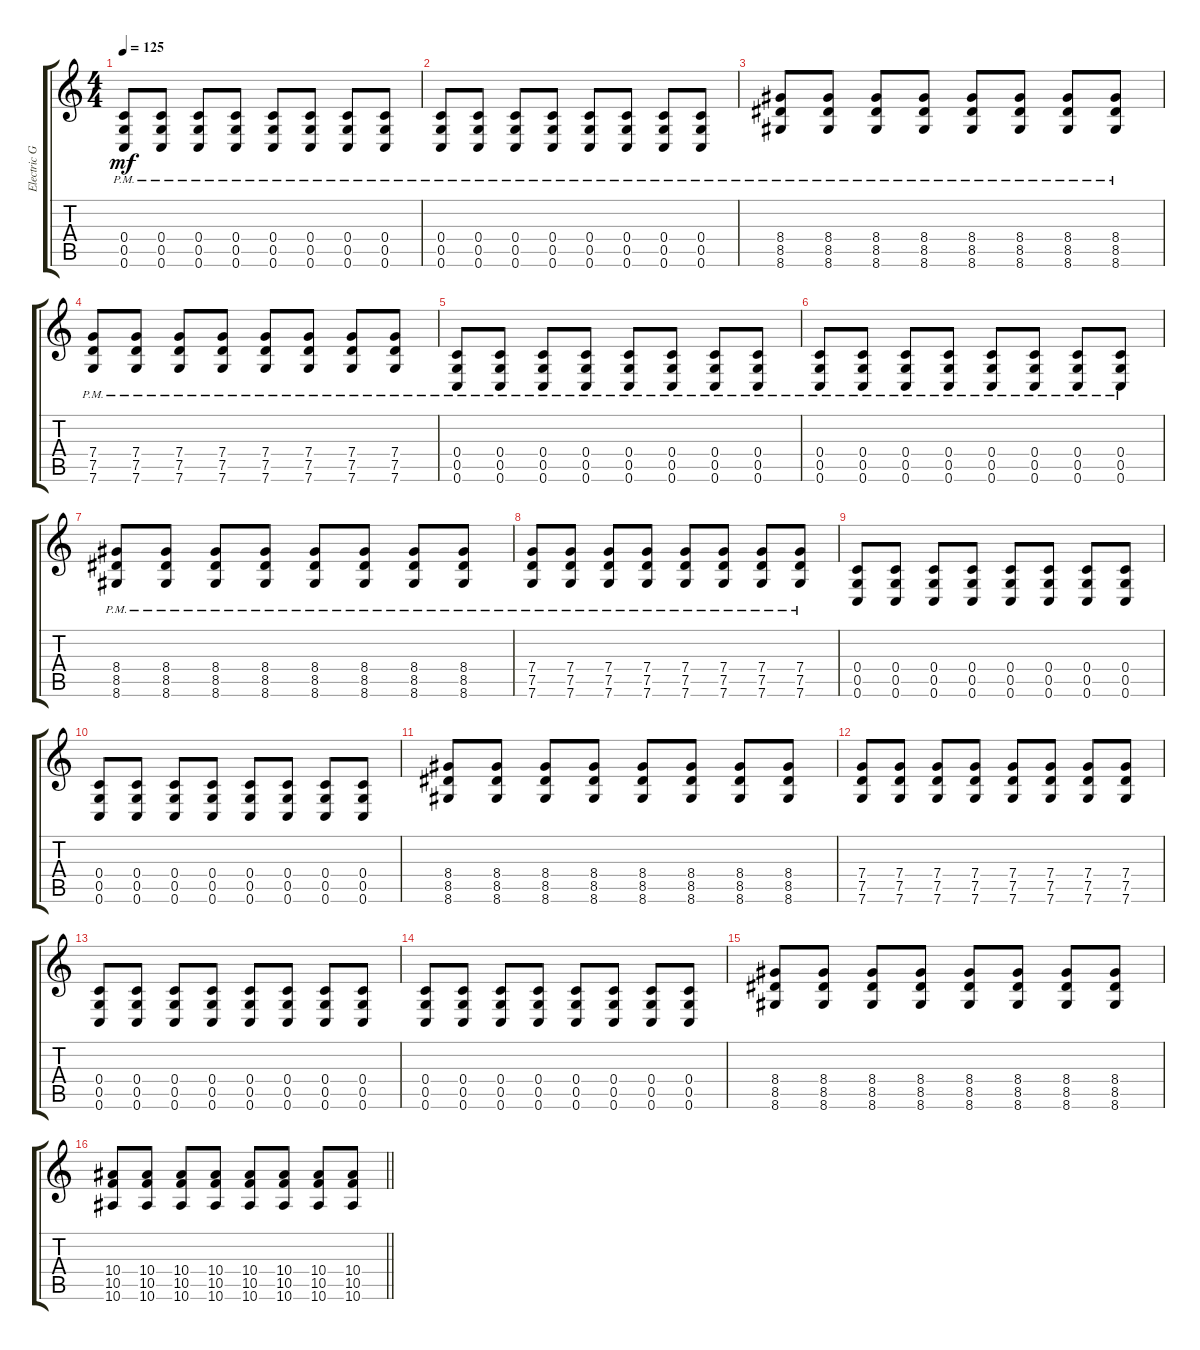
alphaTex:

\track ("Electric Guitar" "Electric G") {instrument distortionguitar}
\staff {score tabs}
\tuning (D4 A3 F3 C3 G2 C2) {hide}
\ts (4 4)
\tempo 125
\clef g2
\ks c
(0.4{pm} 0.5{pm} 0.6{pm}).8{dy mf} (0.4{pm} 0.5{pm} 0.6{pm}).8 (0.4{pm} 0.5{pm} 0.6{pm}).8 (0.4{pm} 0.5{pm} 0.6{pm}).8 (0.4{pm} 0.5{pm} 0.6{pm}).8 (0.4{pm} 0.5{pm} 0.6{pm}).8 (0.4{pm} 0.5{pm} 0.6{pm}).8 (0.4{pm} 0.5{pm} 0.6{pm}).8 |
(0.4{pm} 0.5{pm} 0.6{pm}).8 (0.4{pm} 0.5{pm} 0.6{pm}).8 (0.4{pm} 0.5{pm} 0.6{pm}).8 (0.4{pm} 0.5{pm} 0.6{pm}).8 (0.4{pm} 0.5{pm} 0.6{pm}).8 (0.4{pm} 0.5{pm} 0.6{pm}).8 (0.4{pm} 0.5{pm} 0.6{pm}).8 (0.4{pm} 0.5{pm} 0.6{pm}).8 |
(8.4{pm} 8.5{pm} 8.6{pm}).8 (8.4{pm} 8.5{pm} 8.6{pm}).8 (8.4{pm} 8.5{pm} 8.6{pm}).8 (8.4{pm} 8.5{pm} 8.6{pm}).8 (8.4{pm} 8.5{pm} 8.6{pm}).8 (8.4{pm} 8.5{pm} 8.6{pm}).8 (8.4{pm} 8.5{pm} 8.6{pm}).8 (8.4{pm} 8.5{pm} 8.6{pm}).8 |
(7.4{pm} 7.5{pm} 7.6{pm}).8 (7.4{pm} 7.5{pm} 7.6{pm}).8 (7.4{pm} 7.5{pm} 7.6{pm}).8 (7.4{pm} 7.5{pm} 7.6{pm}).8 (7.4{pm} 7.5{pm} 7.6{pm}).8 (7.4{pm} 7.5{pm} 7.6{pm}).8 (7.4{pm} 7.5{pm} 7.6{pm}).8 (7.4{pm} 7.5{pm} 7.6{pm}).8 |
(0.4{pm} 0.5{pm} 0.6{pm}).8 (0.4{pm} 0.5{pm} 0.6{pm}).8 (0.4{pm} 0.5{pm} 0.6{pm}).8 (0.4{pm} 0.5{pm} 0.6{pm}).8 (0.4{pm} 0.5{pm} 0.6{pm}).8 (0.4{pm} 0.5{pm} 0.6{pm}).8 (0.4{pm} 0.5{pm} 0.6{pm}).8 (0.4{pm} 0.5{pm} 0.6{pm}).8 |
(0.4{pm} 0.5{pm} 0.6{pm}).8 (0.4{pm} 0.5{pm} 0.6{pm}).8 (0.4{pm} 0.5{pm} 0.6{pm}).8 (0.4{pm} 0.5{pm} 0.6{pm}).8 (0.4{pm} 0.5{pm} 0.6{pm}).8 (0.4{pm} 0.5{pm} 0.6{pm}).8 (0.4{pm} 0.5{pm} 0.6{pm}).8 (0.4{pm} 0.5{pm} 0.6{pm}).8 |
(8.4{pm} 8.5{pm} 8.6{pm}).8 (8.4{pm} 8.5{pm} 8.6{pm}).8 (8.4{pm} 8.5{pm} 8.6{pm}).8 (8.4{pm} 8.5{pm} 8.6{pm}).8 (8.4{pm} 8.5{pm} 8.6{pm}).8 (8.4{pm} 8.5{pm} 8.6{pm}).8 (8.4{pm} 8.5{pm} 8.6{pm}).8 (8.4{pm} 8.5{pm} 8.6{pm}).8 |
(7.4{pm} 7.5{pm} 7.6{pm}).8 (7.4{pm} 7.5{pm} 7.6{pm}).8 (7.4{pm} 7.5{pm} 7.6{pm}).8 (7.4{pm} 7.5{pm} 7.6{pm}).8 (7.4{pm} 7.5{pm} 7.6{pm}).8 (7.4{pm} 7.5{pm} 7.6{pm}).8 (7.4{pm} 7.5{pm} 7.6{pm}).8 (7.4{pm} 7.5{pm} 7.6{pm}).8 |
(0.4 0.5 0.6).8 (0.4 0.5 0.6).8 (0.4 0.5 0.6).8 (0.4 0.5 0.6).8 (0.4 0.5 0.6).8 (0.4 0.5 0.6).8 (0.4 0.5 0.6).8 (0.4 0.5 0.6).8 |
(0.4 0.5 0.6).8 (0.4 0.5 0.6).8 (0.4 0.5 0.6).8 (0.4 0.5 0.6).8 (0.4 0.5 0.6).8 (0.4 0.5 0.6).8 (0.4 0.5 0.6).8 (0.4 0.5 0.6).8 |
(8.4 8.5 8.6).8 (8.4 8.5 8.6).8 (8.4 8.5 8.6).8 (8.4 8.5 8.6).8 (8.4 8.5 8.6).8 (8.4 8.5 8.6).8 (8.4 8.5 8.6).8 (8.4 8.5 8.6).8 |
(7.4 7.5 7.6).8 (7.4 7.5 7.6).8 (7.4 7.5 7.6).8 (7.4 7.5 7.6).8 (7.4 7.5 7.6).8 (7.4 7.5 7.6).8 (7.4 7.5 7.6).8 (7.4 7.5 7.6).8 |
(0.4 0.5 0.6).8 (0.4 0.5 0.6).8 (0.4 0.5 0.6).8 (0.4 0.5 0.6).8 (0.4 0.5 0.6).8 (0.4 0.5 0.6).8 (0.4 0.5 0.6).8 (0.4 0.5 0.6).8 |
(0.4 0.5 0.6).8 (0.4 0.5 0.6).8 (0.4 0.5 0.6).8 (0.4 0.5 0.6).8 (0.4 0.5 0.6).8 (0.4 0.5 0.6).8 (0.4 0.5 0.6).8 (0.4 0.5 0.6).8 |
(8.4 8.5 8.6).8 (8.4 8.5 8.6).8 (8.4 8.5 8.6).8 (8.4 8.5 8.6).8 (8.4 8.5 8.6).8 (8.4 8.5 8.6).8 (8.4 8.5 8.6).8 (8.4 8.5 8.6).8 |
\barLineRight lightlight
(10.4 10.5 10.6).8 (10.4 10.5 10.6).8 (10.4 10.5 10.6).8 (10.4 10.5 10.6).8 (10.4 10.5 10.6).8 (10.4 10.5 10.6).8 (10.4 10.5 10.6).8 (10.4 10.5 10.6).8
